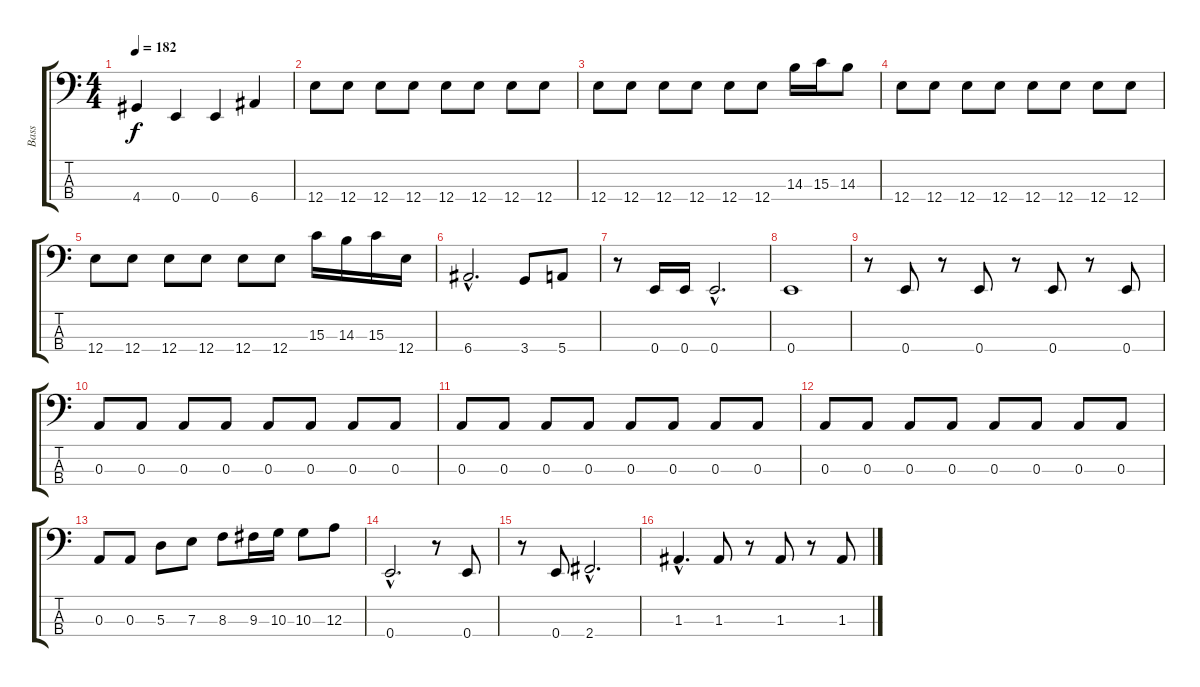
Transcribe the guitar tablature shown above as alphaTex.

\track ("Bass" "Bass") {instrument electricbasspick}
\staff {score tabs}
\tuning (G2 D2 A1 E1) {hide}
\ts (4 4)
\tempo 182
\clef f4
\ks c
4.4.4{dy f instrument electricbasspick} 0.4.4 0.4.4 6.4.4 |
12.4.8 12.4.8 12.4.8 12.4.8 12.4.8 12.4.8 12.4.8 12.4.8 |
12.4.8 12.4.8 12.4.8 12.4.8 12.4.8 12.4.8 14.3.16 15.3.16 14.3.8 |
12.4.8 12.4.8 12.4.8 12.4.8 12.4.8 12.4.8 12.4.8 12.4.8 |
12.4.8 12.4.8 12.4.8 12.4.8 12.4.8 12.4.8 15.3.16 14.3.16 15.3.16 12.4.16 |
6.4{hac}.2{d} 3.4.8 5.4.8 |
r.8 0.4.16 0.4.16 0.4{hac}.2{d} |
0.4.1 |
r.8 0.4.8 r.8 0.4.8 r.8 0.4.8 r.8 0.4.8 |
0.3.8 0.3.8 0.3.8 0.3.8 0.3.8 0.3.8 0.3.8 0.3.8 |
0.3.8 0.3.8 0.3.8 0.3.8 0.3.8 0.3.8 0.3.8 0.3.8 |
0.3.8 0.3.8 0.3.8 0.3.8 0.3.8 0.3.8 0.3.8 0.3.8 |
0.3.8 0.3.8 5.3.8 7.3.8 8.3.8 9.3.16 10.3.16 10.3.8 12.3.8 |
0.4{hac}.2{d} r.8 0.4.8 |
r.8 0.4.8 2.4{hac}.2{d} |
1.3{hac}.4{d} 1.3.8 r.8 1.3.8 r.8 1.3.8
